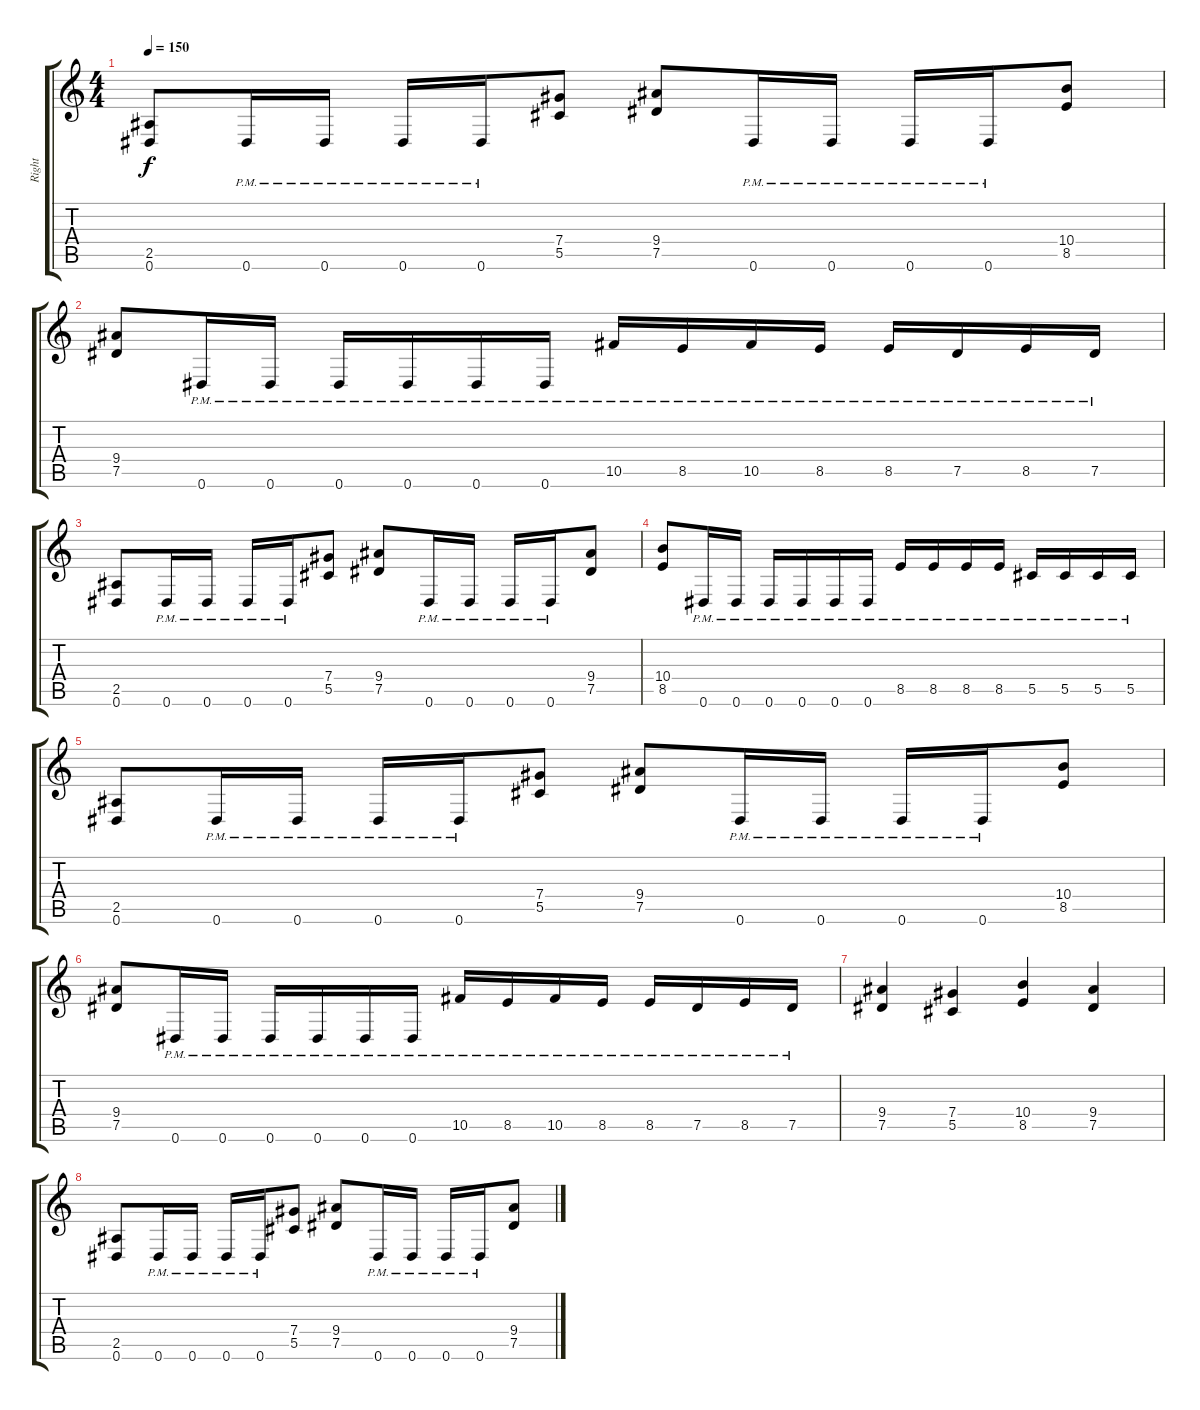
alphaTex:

\track ("Right" "Right") {instrument distortionguitar}
\staff {score tabs}
\tuning (Eb4 Bb3 Gb3 Db3 Ab2 Eb2) {hide}
\ts (4 4)
\tempo 150
\clef g2
\ks c
(2.5 0.6).8{dy f} 0.6{pm}.16 0.6{pm}.16 0.6{pm}.16 0.6{pm}.16 (7.4 5.5).8 (9.4 7.5).8 0.6{pm}.16 0.6{pm}.16 0.6{pm}.16 0.6{pm}.16 (10.4 8.5).8 |
(9.4 7.5).8 0.6{pm}.16 0.6{pm}.16 0.6{pm}.16 0.6{pm}.16 0.6{pm}.16 0.6{pm}.16 10.5{pm}.16 8.5{pm}.16 10.5{pm}.16 8.5{pm}.16 8.5{pm}.16 7.5{pm}.16 8.5{pm}.16 7.5{pm}.16 |
(2.5 0.6).8 0.6{pm}.16 0.6{pm}.16 0.6{pm}.16 0.6{pm}.16 (7.4 5.5).8 (9.4 7.5).8 0.6{pm}.16 0.6{pm}.16 0.6{pm}.16 0.6{pm}.16 (9.4 7.5).8 |
(10.4 8.5).8 0.6{pm}.16 0.6{pm}.16 0.6{pm}.16 0.6{pm}.16 0.6{pm}.16 0.6{pm}.16 8.5{pm}.16 8.5{pm}.16 8.5{pm}.16 8.5{pm}.16 5.5{pm}.16 5.5{pm}.16 5.5{pm}.16 5.5{pm}.16 |
(2.5 0.6).8 0.6{pm}.16 0.6{pm}.16 0.6{pm}.16 0.6{pm}.16 (7.4 5.5).8 (9.4 7.5).8 0.6{pm}.16 0.6{pm}.16 0.6{pm}.16 0.6{pm}.16 (10.4 8.5).8 |
(9.4 7.5).8 0.6{pm}.16 0.6{pm}.16 0.6{pm}.16 0.6{pm}.16 0.6{pm}.16 0.6{pm}.16 10.5{pm}.16 8.5{pm}.16 10.5{pm}.16 8.5{pm}.16 8.5{pm}.16 7.5{pm}.16 8.5{pm}.16 7.5{pm}.16 |
(9.4 7.5).4 (7.4 5.5).4 (10.4 8.5).4 (9.4 7.5).4 |
(2.5 0.6).8 0.6{pm}.16 0.6{pm}.16 0.6{pm}.16 0.6{pm}.16 (7.4 5.5).8 (9.4 7.5).8 0.6{pm}.16 0.6{pm}.16 0.6{pm}.16 0.6{pm}.16 (9.4 7.5).8
